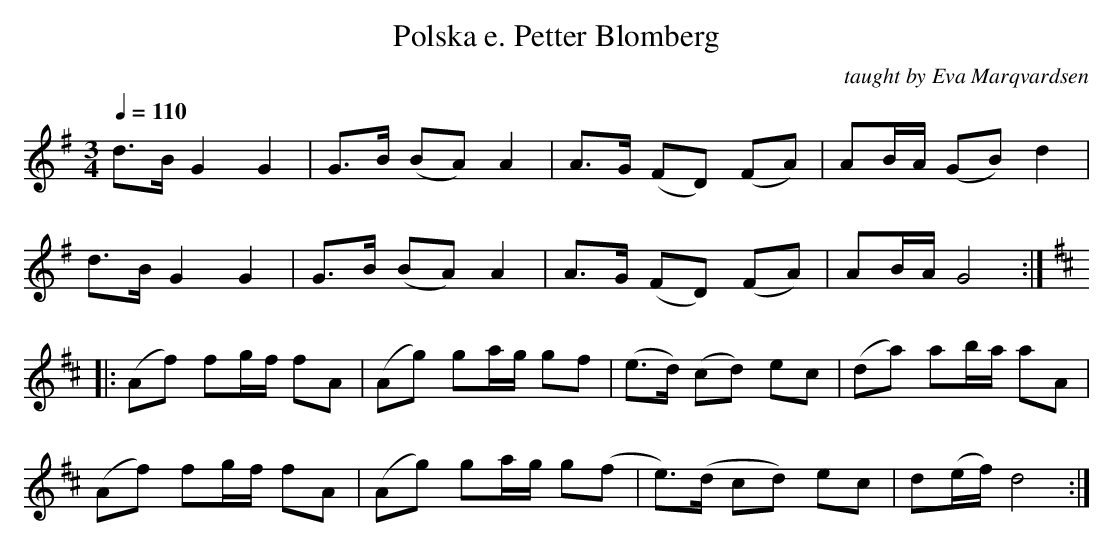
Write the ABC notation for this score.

X:1
T: Polska e. Petter Blomberg
C:taught by Eva Marqvardsen
Q:1/4=110     %Tempo
M:3/4     %Meter
L:1/8      %ref note value
K:G
d>B G2 G2 | G>B (BA) A2 | A>G (FD) (FA) | AB/A/ (GB) d2|
d>B G2 G2 | G>B (BA) A2 | A>G (FD) (FA) | AB/A/ G4:|
K: D
|:(Af) fg/f/ fA |(Ag) ga/g/ gf | (e>d) (cd) ec | (da) ab/a/ aA |
(Af) fg/f/ fA |(Ag) ga/g/ g(f | e)>(d cd) ec |d(e/f/) d4 :|
